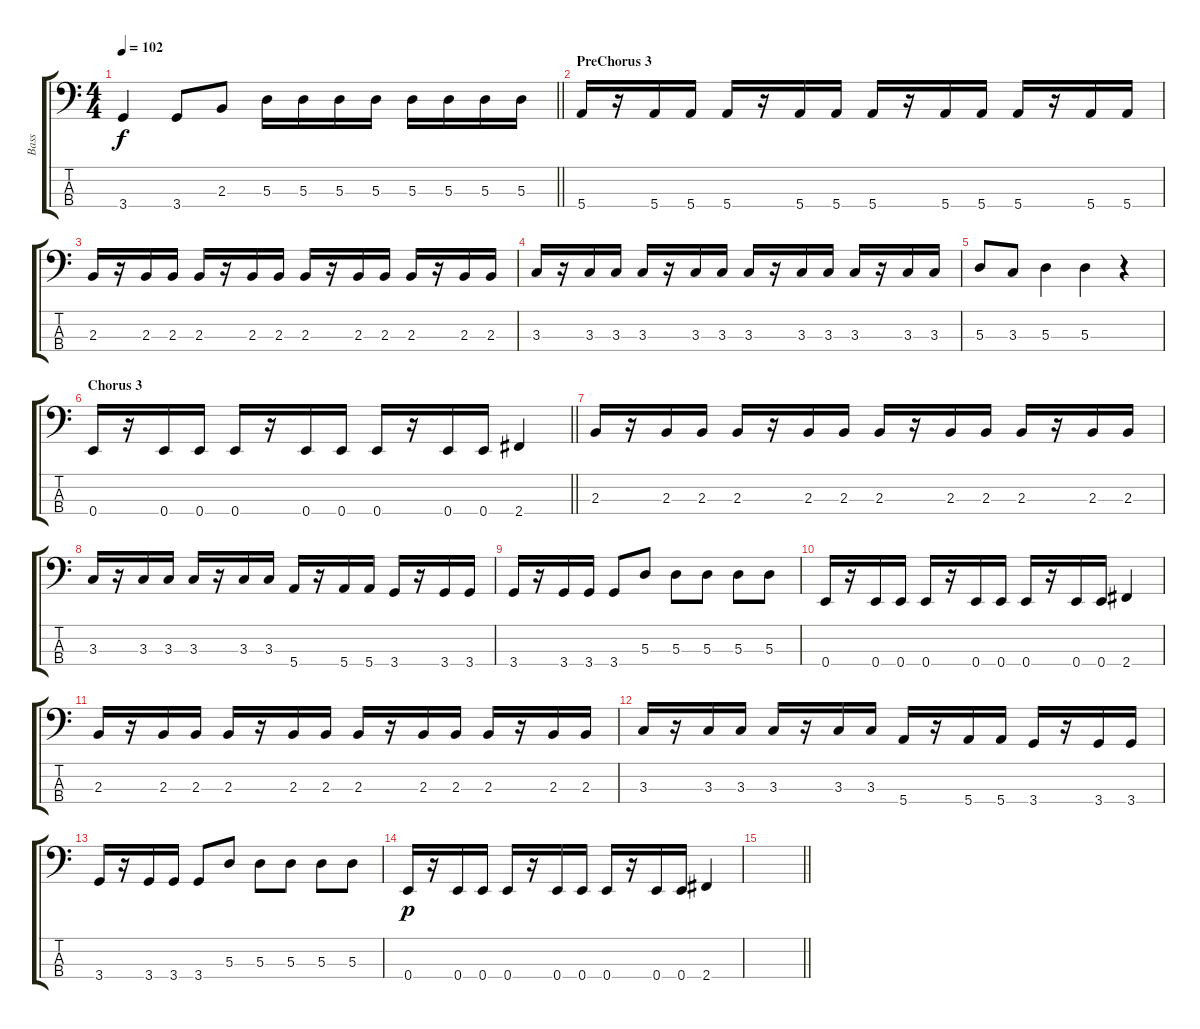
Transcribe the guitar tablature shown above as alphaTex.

\track ("Bass" "Bass") {instrument electricbasspick}
\staff {score tabs}
\tuning (G2 D2 A1 E1) {hide}
\ts (4 4)
\tempo 102
\clef f4
\barLineRight lightlight
\ks c
3.4.4{dy f} 3.4.8 2.3.8 5.3.16 5.3.16 5.3.16 5.3.16 5.3.16 5.3.16 5.3.16 5.3.16 |
\section ("" "PreChorus 3")
5.4.16 r.16 5.4.16 5.4.16 5.4.16 r.16 5.4.16 5.4.16 5.4.16 r.16 5.4.16 5.4.16 5.4.16 r.16 5.4.16 5.4.16 |
2.3.16 r.16 2.3.16 2.3.16 2.3.16 r.16 2.3.16 2.3.16 2.3.16 r.16 2.3.16 2.3.16 2.3.16 r.16 2.3.16 2.3.16 |
3.3.16 r.16 3.3.16 3.3.16 3.3.16 r.16 3.3.16 3.3.16 3.3.16 r.16 3.3.16 3.3.16 3.3.16 r.16 3.3.16 3.3.16 |
5.3.8 3.3.8 5.3.4 5.3.4 r.4 |
\section ("" "Chorus 3")
\barLineRight lightlight
0.4.16 r.16 0.4.16 0.4.16 0.4.16 r.16 0.4.16 0.4.16 0.4.16 r.16 0.4.16 0.4.16 2.4.4 |
2.3.16 r.16 2.3.16 2.3.16 2.3.16 r.16 2.3.16 2.3.16 2.3.16 r.16 2.3.16 2.3.16 2.3.16 r.16 2.3.16 2.3.16 |
3.3.16 r.16 3.3.16 3.3.16 3.3.16 r.16 3.3.16 3.3.16 5.4.16 r.16 5.4.16 5.4.16 3.4.16 r.16 3.4.16 3.4.16 |
3.4.16 r.16 3.4.16 3.4.16 3.4.8 5.3.8 5.3.8 5.3.8 5.3.8 5.3.8 |
0.4.16 r.16 0.4.16 0.4.16 0.4.16 r.16 0.4.16 0.4.16 0.4.16 r.16 0.4.16 0.4.16 2.4.4 |
2.3.16 r.16 2.3.16 2.3.16 2.3.16 r.16 2.3.16 2.3.16 2.3.16 r.16 2.3.16 2.3.16 2.3.16 r.16 2.3.16 2.3.16 |
3.3.16 r.16 3.3.16 3.3.16 3.3.16 r.16 3.3.16 3.3.16 5.4.16 r.16 5.4.16 5.4.16 3.4.16 r.16 3.4.16 3.4.16 |
3.4.16 r.16 3.4.16 3.4.16 3.4.8 5.3.8 5.3.8 5.3.8 5.3.8 5.3.8 |
0.4.16{dy p} r.16 0.4.16 0.4.16 0.4.16 r.16 0.4.16 0.4.16 0.4.16 r.16 0.4.16 0.4.16 2.4.4 |
\barLineRight lightlight
